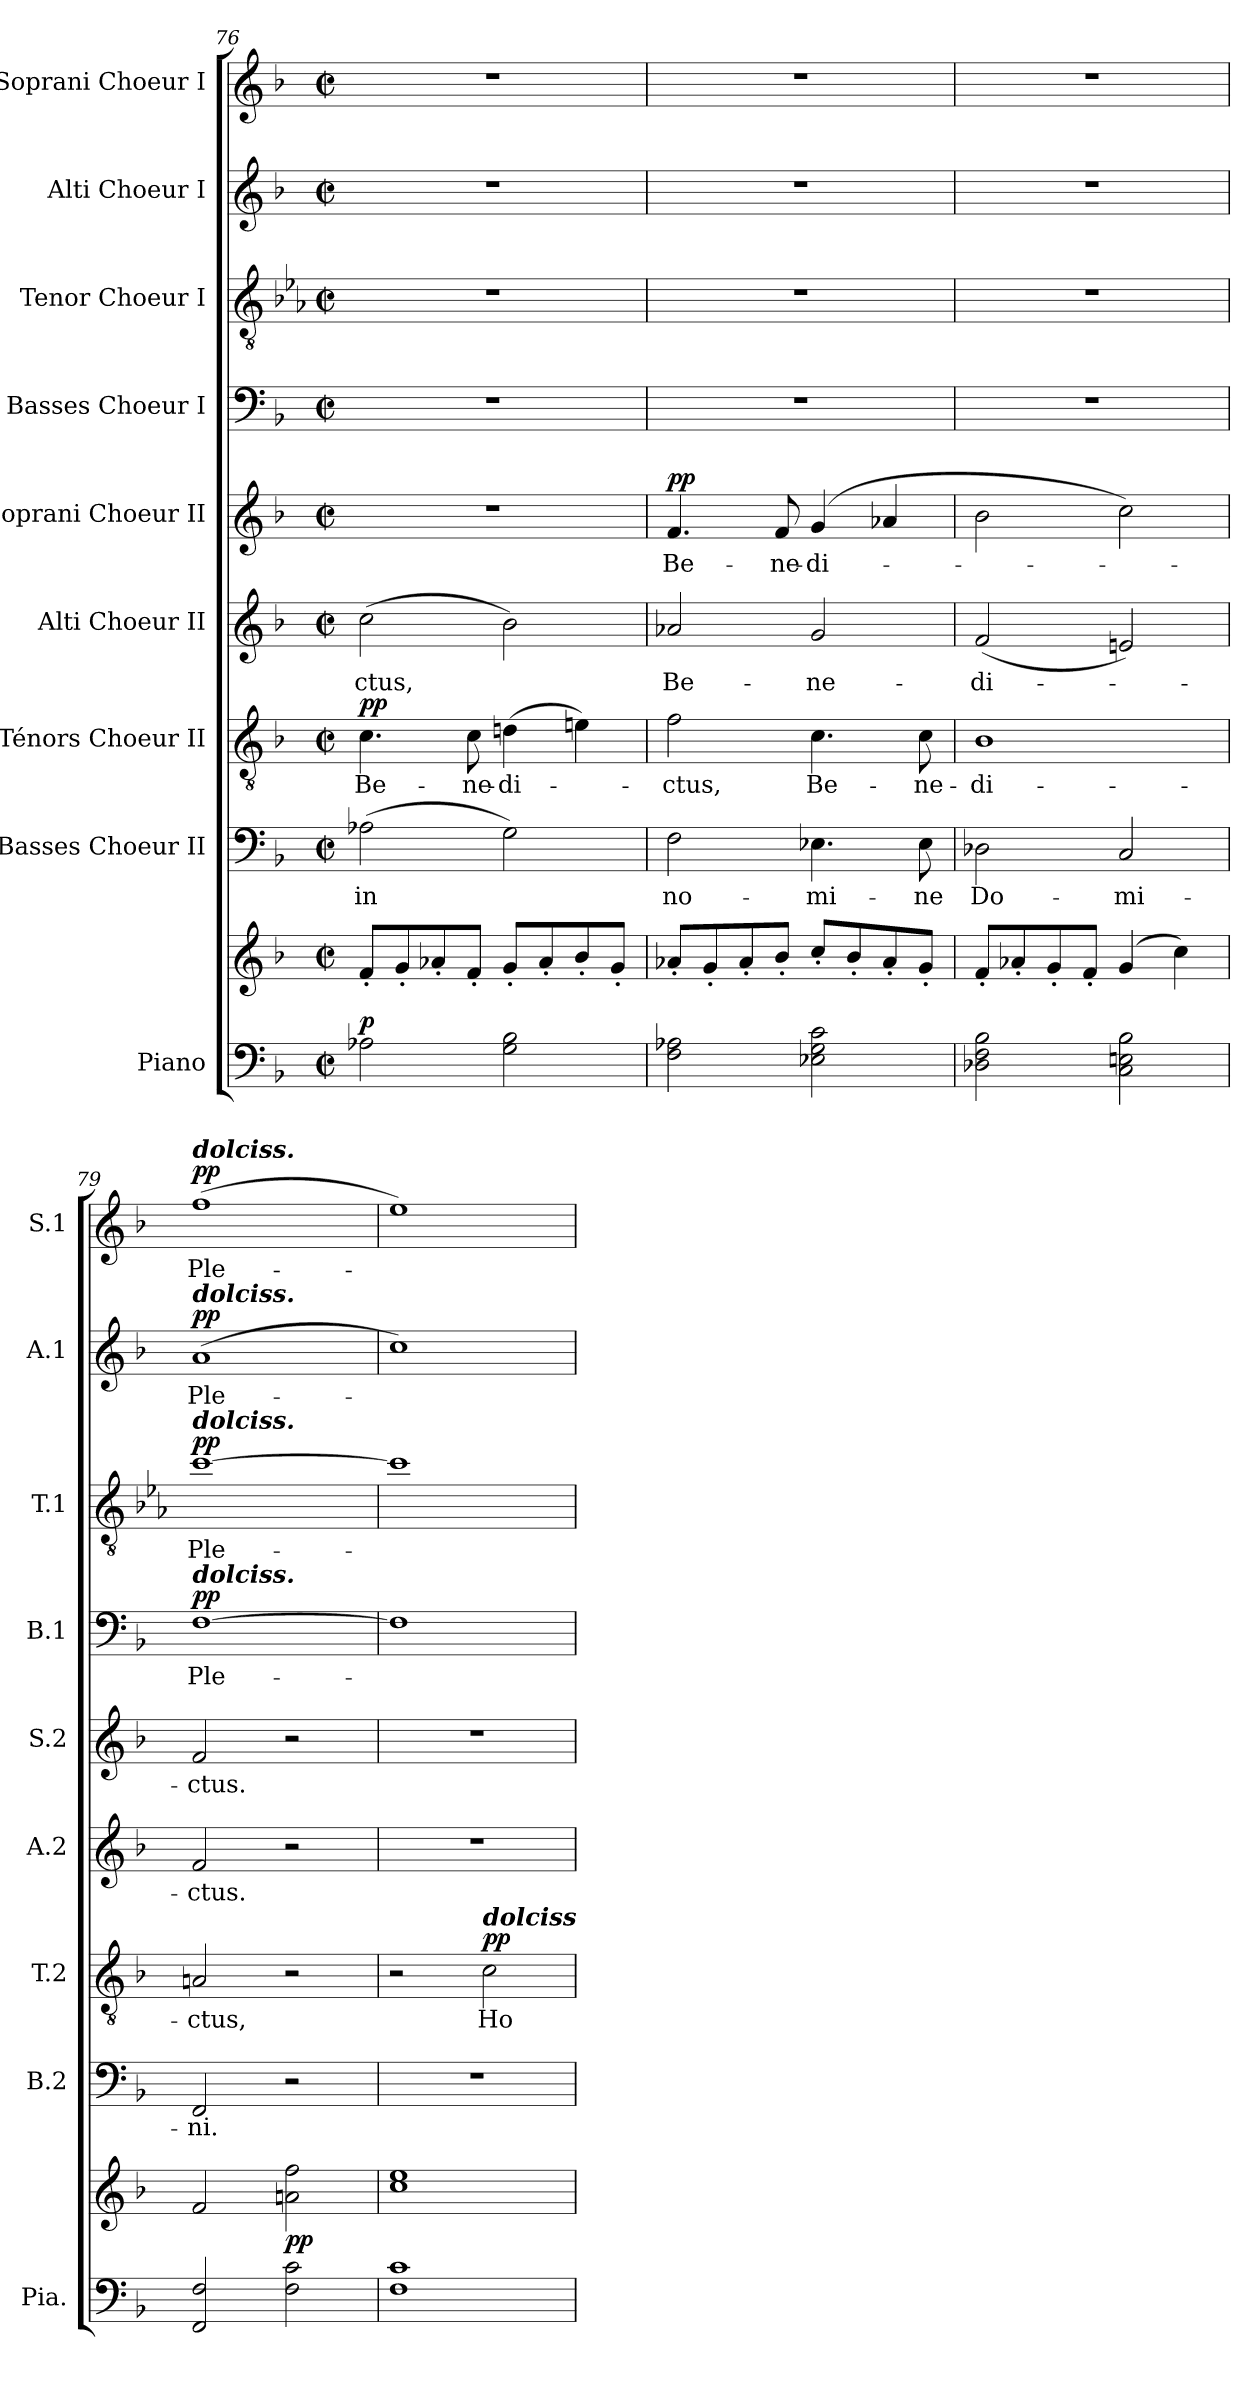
**kern	**kern	**dynam	**kern	**text	**kern	**text	**dynam	**kern	**text	**kern	**text	**dynam	**kern	**text	**dynam	**kern	**text	**dynam	**kern	**text	**dynam	**kern	**text	**dynam
*part9	*part9	*part9	*part8	*part8	*part7	*part7	*part7	*part6	*part6	*part5	*part5	*part5	*part4	*part4	*part4	*part3	*part3	*part3	*part2	*part2	*part2	*part1	*part1	*part1
*staff10	*staff9	*staff9/10	*staff8	*staff8	*staff7	*staff7	*staff7	*staff6	*staff6	*staff5	*staff5	*staff5	*staff4	*staff4	*staff4	*staff3	*staff3	*staff3	*staff2	*staff2	*staff2	*staff1	*staff1	*staff1
*I"Piano	*	*	*I"Basses Choeur II	*	*I"Ténors Choeur II	*	*	*I"Alti Choeur II	*	*I"Soprani Choeur II	*	*	*I"Basses Choeur I	*	*	*I"Tenor Choeur I	*	*	*I"Alti Choeur I	*	*	*I"Soprani Choeur I	*	*
*I'Pia.	*	*	*I'B.2	*	*I'T.2	*	*	*I'A.2	*	*I'S.2	*	*	*I'B.1	*	*	*I'T.1	*	*	*I'A.1	*	*	*I'S.1	*	*
*clefF4	*clefG2	*	*clefF4	*	*clefGv2	*	*	*clefG2	*	*clefG2	*	*	*clefF4	*	*	*clefGv2	*	*	*clefG2	*	*	*clefG2	*	*
*	*	*	*	*	*	*	*	*	*	*	*	*	*	*	*	*ITrd8c14	*	*	*	*	*	*	*	*
*k[b-]	*k[b-]	*	*k[b-]	*	*k[b-]	*	*	*k[b-]	*	*k[b-]	*	*	*k[b-]	*	*	*k[b-e-a-]	*	*	*k[b-]	*	*	*k[b-]	*	*
*M2/2	*M2/2	*	*M2/2	*	*M2/2	*	*	*M2/2	*	*M2/2	*	*	*M2/2	*	*	*M2/2	*	*	*M2/2	*	*	*M2/2	*	*
*met(c|)	*met(c|)	*	*met(c|)	*	*met(c|)	*	*	*met(c|)	*	*met(c|)	*	*	*met(c|)	*	*	*met(c|)	*	*	*met(c|)	*	*	*met(c|)	*	*
=76	=76	=76	=76	=76	=76	=76	=76	=76	=76	=76	=76	=76	=76	=76	=76	=76	=76	=76	=76	=76	=76	=76	=76	=76
!	!	!LO:DY:a=2	!	!	!	!	!LO:DY:a	!	!	!	!	!	!	!	!	!	!	!	!	!	!	!	!	!
2A-X\	8f'/L	p	(2A-X\	in	4.ci\	Be-	pp	(2cc\	-ctus,	1r	.	.	1r	.	.	1r	.	.	1r	.	.	1r	.	.
.	8g'/	.	.	.	.	.	.	.	.	.	.	.	.	.	.	.	.	.	.	.	.	.	.	.
.	8a-X'/	.	.	.	.	.	.	.	.	.	.	.	.	.	.	.	.	.	.	.	.	.	.	.
.	8f'/J	.	.	.	8ci\	-ne-	.	.	.	.	.	.	.	.	.	.	.	.	.	.	.	.	.	.
2G\ 2B-\	8g'/L	.	2G\)	.	(4dni\	-di-	.	2b-\)	.	.	.	.	.	.	.	.	.	.	.	.	.	.	.	.
.	8a-'/	.	.	.	.	.	.	.	.	.	.	.	.	.	.	.	.	.	.	.	.	.	.	.
.	8b-'/	.	.	.	4eni\)	.	.	.	.	.	.	.	.	.	.	.	.	.	.	.	.	.	.	.
.	8g'/J	.	.	.	.	.	.	.	.	.	.	.	.	.	.	.	.	.	.	.	.	.	.	.
=77	=77	=77	=77	=77	=77	=77	=77	=77	=77	=77	=77	=77	=77	=77	=77	=77	=77	=77	=77	=77	=77	=77	=77	=77
!	!	!	!	!	!	!	!	!	!	!	!	!LO:DY:a	!	!	!	!	!	!	!	!	!	!	!	!
2F\ 2A-X\	8a-X'/L	.	2F\	no-	2fi\	-ctus,	.	2a-X/	Be-	4.f/	Be-	pp	1r	.	.	1r	.	.	1r	.	.	1r	.	.
.	8g'/	.	.	.	.	.	.	.	.	.	.	.	.	.	.	.	.	.	.	.	.	.	.	.
.	8a-'/	.	.	.	.	.	.	.	.	.	.	.	.	.	.	.	.	.	.	.	.	.	.	.
.	8b-'/J	.	.	.	.	.	.	.	.	8f/	-ne-	.	.	.	.	.	.	.	.	.	.	.	.	.
2E-X\ 2G\ 2c\	8cc'/L	.	4.E-X\	-mi-	4.ci\	Be-	.	2g/	-ne-	(>4g/	-di-	.	.	.	.	.	.	.	.	.	.	.	.	.
.	8b-'/	.	.	.	.	.	.	.	.	.	.	.	.	.	.	.	.	.	.	.	.	.	.	.
.	8a-'/	.	.	.	.	.	.	.	.	4a-X/	.	.	.	.	.	.	.	.	.	.	.	.	.	.
.	8g'/J	.	8E-\	-ne	8ci\	-ne-	.	.	.	.	.	.	.	.	.	.	.	.	.	.	.	.	.	.
!!LO:PB:g=z
=78	=78	=78	=78	=78	=78	=78	=78	=78	=78	=78	=78	=78	=78	=78	=78	=78	=78	=78	=78	=78	=78	=78	=78	=78
2D-X\ 2F\ 2B-\	8f'/L	.	2D-X\	Do-	1B-i	-di-	.	(2f/	-di-	2b-\	.	.	1r	.	.	1r	.	.	1r	.	.	1r	.	.
.	8a-X'/	.	.	.	.	.	.	.	.	.	.	.	.	.	.	.	.	.	.	.	.	.	.	.
.	8g'/	.	.	.	.	.	.	.	.	.	.	.	.	.	.	.	.	.	.	.	.	.	.	.
.	8f'/J	.	.	.	.	.	.	.	.	.	.	.	.	.	.	.	.	.	.	.	.	.	.	.
2C\ 2En\ 2B-\	(4g/	.	2C/	-mi-	.	.	.	2en/)	.	2cc\)	.	.	.	.	.	.	.	.	.	.	.	.	.	.
.	4cc\)	.	.	.	.	.	.	.	.	.	.	.	.	.	.	.	.	.	.	.	.	.	.	.
=79	=79	=79	=79	=79	=79	=79	=79	=79	=79	=79	=79	=79	=79	=79	=79	=79	=79	=79	=79	=79	=79	=79	=79	=79
!	!	!	!	!	!	!	!	!	!	!	!	!	!	!	!	!	!	!	!	!	!	!LO:TX:a:Bi:t=dolciss.	!	!
!	!	!	!	!	!	!	!	!	!	!	!	!	!	!	!	!	!	!	!LO:TX:a:Bi:t=dolciss.	!	!	!	!	!
!	!	!	!	!	!	!	!	!	!	!	!	!	!	!	!	!LO:TX:a:Bi:t=dolciss.	!	!	!	!	!	!	!	!
!	!	!	!	!	!	!	!	!	!	!	!	!	!LO:TX:a:Bi:t=dolciss.	!	!	!	!	!	!	!	!	!	!	!
!	!	!	!	!	!	!	!	!	!	!	!	!	!	!	!LO:DY:a	!	!	!LO:DY:a	!	!	!LO:DY:a	!	!	!LO:DY:a
2FF/ 2F/	2f/	.	2FF/	-ni.	2Ani/	-ctus,	.	2f/	-ctus.	2f/	-ctus.	.	[1F	Ple-	pp	[1ci	Ple-	pp	(>1a	Ple-	pp	(1ff	Ple-	pp
!	!	!LO:DY:b	!	!	!	!	!	!	!	!	!	!	!	!	!	!	!	!	!	!	!	!	!	!
2F\ 2c\	2an\ 2ff\	pp	2r	.	2r	.	.	2r	.	2r	.	.	.	.	.	.	.	.	.	.	.	.	.	.
=80	=80	=80	=80	=80	=80	=80	=80	=80	=80	=80	=80	=80	=80	=80	=80	=80	=80	=80	=80	=80	=80	=80	=80	=80
1F 1c	1cc 1ee	.	1r	.	2r	.	.	1r	.	1r	.	.	1F]	.	.	1ci]	.	.	1cc)	.	.	1ee)	.	.
!	!	!	!	!	!LO:TX:a:Bi:t=dolciss	!	!	!	!	!	!	!	!	!	!	!	!	!	!	!	!	!	!	!
!	!	!	!	!	!	!	!LO:DY:a	!	!	!	!	!	!	!	!	!	!	!	!	!	!	!	!	!
.	.	.	.	.	2ci\	Ho-	pp	.	.	.	.	.	.	.	.	.	.	.	.	.	.	.	.	.
=	=	=	=	=	=	=	=	=	=	=	=	=	=	=	=	=	=	=	=	=	=	=	=	=
*-	*-	*-	*-	*-	*-	*-	*-	*-	*-	*-	*-	*-	*-	*-	*-	*-	*-	*-	*-	*-	*-	*-	*-	*-
